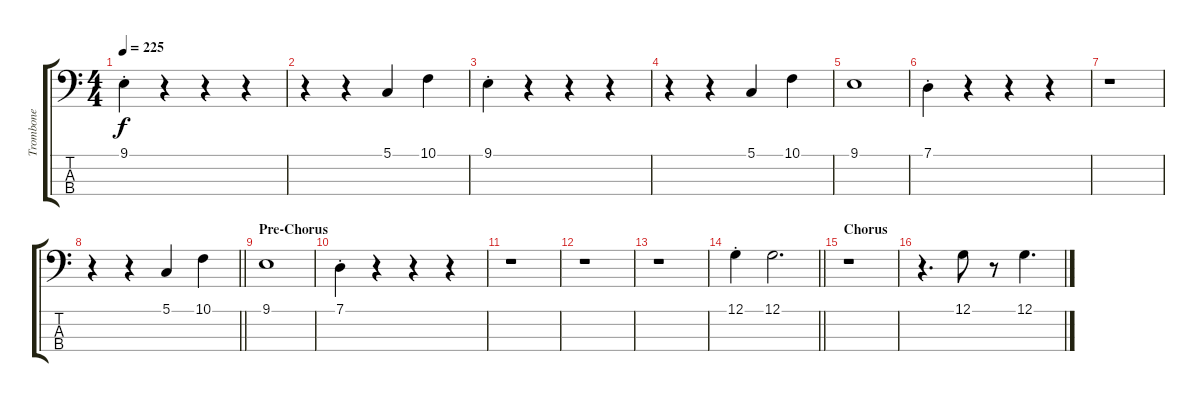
\track ("Trombone" "Trombone") {instrument trombone}
\staff {score tabs}
\tuning (G2 D2 A1 E1) {hide}
\ts (4 4)
\tempo 225
\clef f4
\ks c
9.1{st}.4{dy f} r.4 r.4 r.4 |
r.4 r.4 5.1.4 10.1.4 |
9.1{st}.4 r.4 r.4 r.4 |
r.4 r.4 5.1.4 10.1.4 |
9.1.1 |
7.1{st}.4 r.4 r.4 r.4 |
r.1 |
\barLineRight lightlight
r.4 r.4 5.1.4 10.1.4 |
\section ("" "Pre-Chorus")
9.1.1 |
7.1{st}.4 r.4 r.4 r.4 |
r.1 |
r.1 |
r.1 |
\barLineRight lightlight
12.1{st}.4 12.1.2{d} |
\section ("" "Chorus")
r.1 |
r.4{d} 12.1.8 r.8 12.1.4{d}
